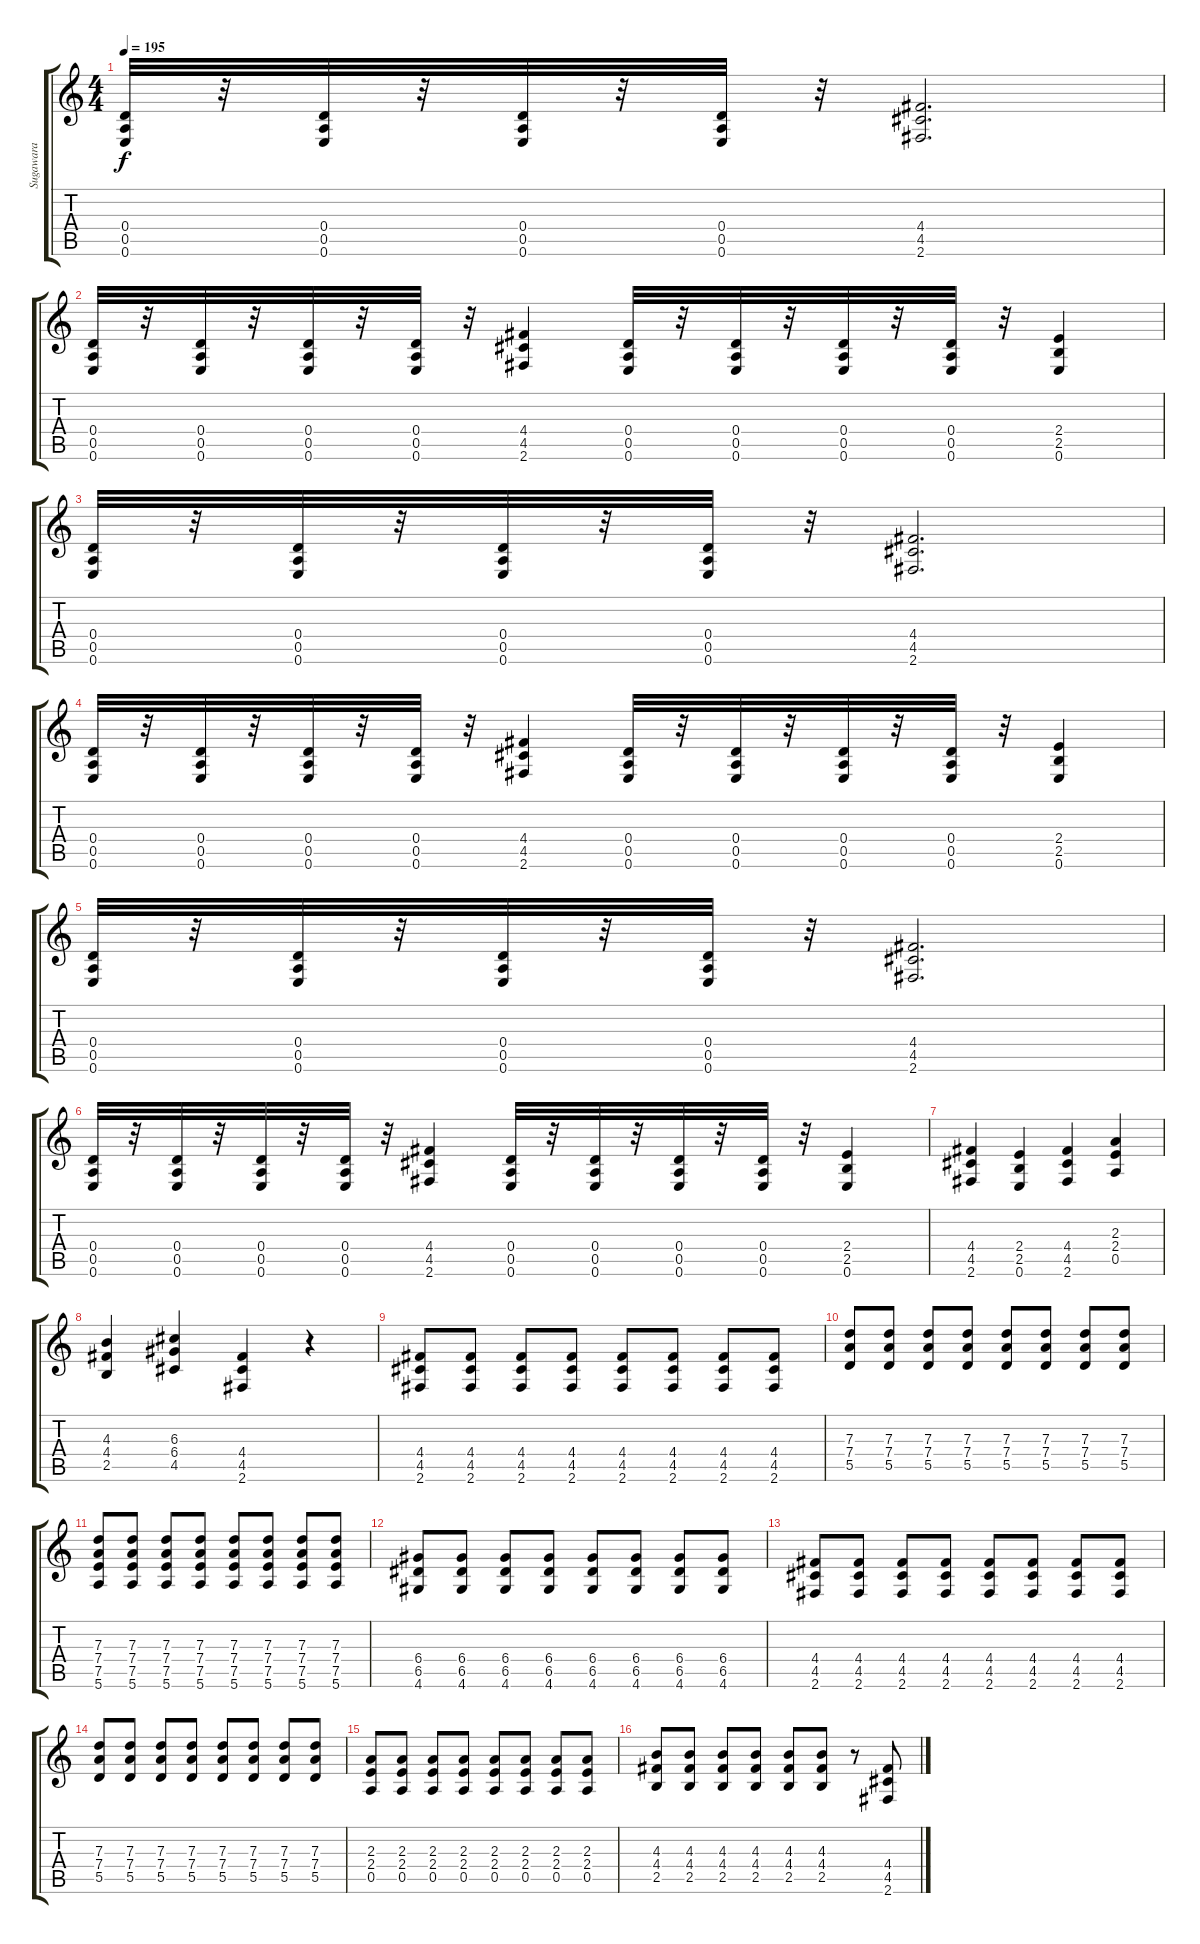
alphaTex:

\track ("Sugawara" "Sugawara") {instrument distortionguitar}
\staff {score tabs}
\tuning (E4 B3 G3 D3 A2 E2) {hide}
\ts (4 4)
\tempo 195
\clef g2
\ks c
(0.4 0.5 0.6).32{dy f} r.32 (0.4 0.5 0.6).32 r.32 (0.4 0.5 0.6).32 r.32 (0.4 0.5 0.6).32 r.32 (4.4 4.5 2.6).2{d} |
(0.4 0.5 0.6).32 r.32 (0.4 0.5 0.6).32 r.32 (0.4 0.5 0.6).32 r.32 (0.4 0.5 0.6).32 r.32 (4.4 4.5 2.6).4 (0.4 0.5 0.6).32 r.32 (0.4 0.5 0.6).32 r.32 (0.4 0.5 0.6).32 r.32 (0.4 0.5 0.6).32 r.32 (2.4 2.5 0.6).4 |
(0.4 0.5 0.6).32 r.32 (0.4 0.5 0.6).32 r.32 (0.4 0.5 0.6).32 r.32 (0.4 0.5 0.6).32 r.32 (4.4 4.5 2.6).2{d} |
(0.4 0.5 0.6).32 r.32 (0.4 0.5 0.6).32 r.32 (0.4 0.5 0.6).32 r.32 (0.4 0.5 0.6).32 r.32 (4.4 4.5 2.6).4 (0.4 0.5 0.6).32 r.32 (0.4 0.5 0.6).32 r.32 (0.4 0.5 0.6).32 r.32 (0.4 0.5 0.6).32 r.32 (2.4 2.5 0.6).4 |
(0.4 0.5 0.6).32 r.32 (0.4 0.5 0.6).32 r.32 (0.4 0.5 0.6).32 r.32 (0.4 0.5 0.6).32 r.32 (4.4 4.5 2.6).2{d} |
(0.4 0.5 0.6).32 r.32 (0.4 0.5 0.6).32 r.32 (0.4 0.5 0.6).32 r.32 (0.4 0.5 0.6).32 r.32 (4.4 4.5 2.6).4 (0.4 0.5 0.6).32 r.32 (0.4 0.5 0.6).32 r.32 (0.4 0.5 0.6).32 r.32 (0.4 0.5 0.6).32 r.32 (2.4 2.5 0.6).4 |
(4.4 4.5 2.6).4 (2.4 2.5 0.6).4 (4.4 4.5 2.6).4 (2.3 2.4 0.5).4 |
(4.3 4.4 2.5).4 (6.3 6.4 4.5).4 (4.4 4.5 2.6).4 r.4 |
(4.4 4.5 2.6).8 (4.4 4.5 2.6).8 (4.4 4.5 2.6).8 (4.4 4.5 2.6).8 (4.4 4.5 2.6).8 (4.4 4.5 2.6).8 (4.4 4.5 2.6).8 (4.4 4.5 2.6).8 |
(7.3 7.4 5.5).8 (7.3 7.4 5.5).8 (7.3 7.4 5.5).8 (7.3 7.4 5.5).8 (7.3 7.4 5.5).8 (7.3 7.4 5.5).8 (7.3 7.4 5.5).8 (7.3 7.4 5.5).8 |
(7.3 7.4 7.5 5.6).8 (7.3 7.4 7.5 5.6).8 (7.3 7.4 7.5 5.6).8 (7.3 7.4 7.5 5.6).8 (7.3 7.4 7.5 5.6).8 (7.3 7.4 7.5 5.6).8 (7.3 7.4 7.5 5.6).8 (7.3 7.4 7.5 5.6).8 |
(6.4 6.5 4.6).8 (6.4 6.5 4.6).8 (6.4 6.5 4.6).8 (6.4 6.5 4.6).8 (6.4 6.5 4.6).8 (6.4 6.5 4.6).8 (6.4 6.5 4.6).8 (6.4 6.5 4.6).8 |
(4.4 4.5 2.6).8 (4.4 4.5 2.6).8 (4.4 4.5 2.6).8 (4.4 4.5 2.6).8 (4.4 4.5 2.6).8 (4.4 4.5 2.6).8 (4.4 4.5 2.6).8 (4.4 4.5 2.6).8 |
(7.3 7.4 5.5).8 (7.3 7.4 5.5).8 (7.3 7.4 5.5).8 (7.3 7.4 5.5).8 (7.3 7.4 5.5).8 (7.3 7.4 5.5).8 (7.3 7.4 5.5).8 (7.3 7.4 5.5).8 |
(2.3 2.4 0.5).8 (2.3 2.4 0.5).8 (2.3 2.4 0.5).8 (2.3 2.4 0.5).8 (2.3 2.4 0.5).8 (2.3 2.4 0.5).8 (2.3 2.4 0.5).8 (2.3 2.4 0.5).8 |
(4.3 4.4 2.5).8 (4.3 4.4 2.5).8 (4.3 4.4 2.5).8 (4.3 4.4 2.5).8 (4.3 4.4 2.5).8 (4.3 4.4 2.5).8 r.8 (4.4 4.5 2.6).8
